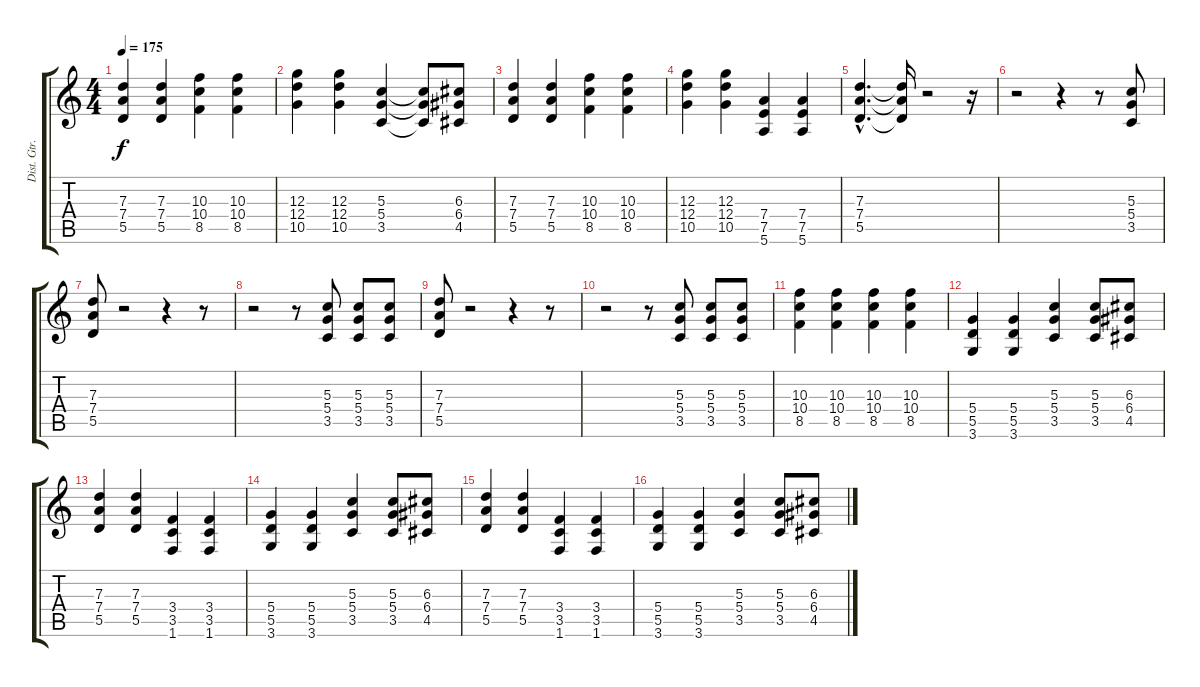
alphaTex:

\track ("Dist. Gtr." "Dist. Gtr.") {instrument distortionguitar}
\staff {score tabs}
\tuning (E4 B3 G3 D3 A2 E2) {hide}
\ts (4 4)
\tempo 175
\clef g2
\ks c
(7.3 7.4 5.5).4{dy f} (7.3 7.4 5.5).4 (10.3 10.4 8.5).4 (10.3 10.4 8.5).4 |
(12.3 12.4 10.5).4 (12.3 12.4 10.5).4 (5.3 5.4 3.5).4 (5.3{t} 5.4{t} 3.5{t}).8 (6.3 6.4 4.5).8 |
(7.3 7.4 5.5).4 (7.3 7.4 5.5).4 (10.3 10.4 8.5).4 (10.3 10.4 8.5).4 |
(12.3 12.4 10.5).4 (12.3 12.4 10.5).4 (7.4 7.5 5.6).4 (7.4 7.5 5.6).4 |
(7.3{hac} 7.4{hac} 5.5{hac}).4{d} (7.3{t} 7.4{t} 5.5{t}).16 r.2 r.16 |
r.2 r.4 r.8 (5.3 5.4 3.5).8 |
(7.3 7.4 5.5).8 r.2 r.4 r.8 |
r.2 r.8 (5.3 5.4 3.5).8 (5.3 5.4 3.5).8 (5.3 5.4 3.5).8 |
(7.3 7.4 5.5).8 r.2 r.4 r.8 |
r.2 r.8 (5.3 5.4 3.5).8 (5.3 5.4 3.5).8 (5.3 5.4 3.5).8 |
(10.3 10.4 8.5).4 (10.3 10.4 8.5).4 (10.3 10.4 8.5).4 (10.3 10.4 8.5).4 |
(5.4 5.5 3.6).4 (5.4 5.5 3.6).4 (5.3 5.4 3.5).4 (5.3 5.4 3.5).8 (6.3 6.4 4.5).8 |
(7.3 7.4 5.5).4 (7.3 7.4 5.5).4 (3.4 3.5 1.6).4 (3.4 3.5 1.6).4 |
(5.4 5.5 3.6).4 (5.4 5.5 3.6).4 (5.3 5.4 3.5).4 (5.3 5.4 3.5).8 (6.3 6.4 4.5).8 |
(7.3 7.4 5.5).4 (7.3 7.4 5.5).4 (3.4 3.5 1.6).4 (3.4 3.5 1.6).4 |
(5.4 5.5 3.6).4 (5.4 5.5 3.6).4 (5.3 5.4 3.5).4 (5.3 5.4 3.5).8 (6.3 6.4 4.5).8
